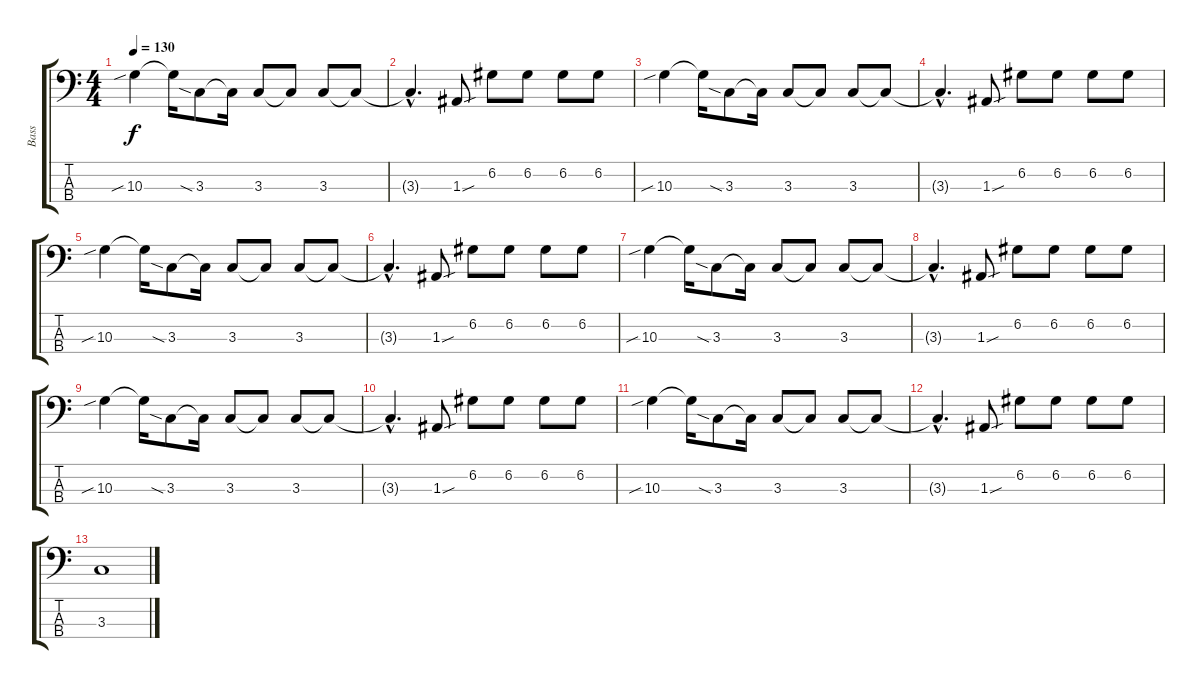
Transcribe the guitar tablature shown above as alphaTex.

\track ("Bass" "Bass") {instrument electricbassfinger}
\staff {score tabs}
\tuning (G2 D2 A1 E1) {hide}
\ts (4 4)
\tempo 130
\clef f4
\ks c
10.3{sib}.4{dy f} 10.3{t}.16 3.3{sia}.8 3.3{t}.16 3.3.8 3.3{t}.8 3.3.8 3.3{t}.8 |
3.3{hac t}.4{d} 1.3{sou}.8 6.2.8 6.2.8 6.2.8 6.2.8 |
10.3{sib}.4 10.3{t}.16 3.3{sia}.8 3.3{t}.16 3.3.8 3.3{t}.8 3.3.8 3.3{t}.8 |
3.3{hac t}.4{d} 1.3{sou}.8 6.2.8 6.2.8 6.2.8 6.2.8 |
10.3{sib}.4 10.3{t}.16 3.3{sia}.8 3.3{t}.16 3.3.8 3.3{t}.8 3.3.8 3.3{t}.8 |
3.3{hac t}.4{d} 1.3{sou}.8 6.2.8 6.2.8 6.2.8 6.2.8 |
10.3{sib}.4 10.3{t}.16 3.3{sia}.8 3.3{t}.16 3.3.8 3.3{t}.8 3.3.8 3.3{t}.8 |
3.3{hac t}.4{d} 1.3{sou}.8 6.2.8 6.2.8 6.2.8 6.2.8 |
10.3{sib}.4 10.3{t}.16 3.3{sia}.8 3.3{t}.16 3.3.8 3.3{t}.8 3.3.8 3.3{t}.8 |
3.3{hac t}.4{d} 1.3{sou}.8 6.2.8 6.2.8 6.2.8 6.2.8 |
10.3{sib}.4 10.3{t}.16 3.3{sia}.8 3.3{t}.16 3.3.8 3.3{t}.8 3.3.8 3.3{t}.8 |
3.3{hac t}.4{d} 1.3{sou}.8 6.2.8 6.2.8 6.2.8 6.2.8 |
3.3.1
